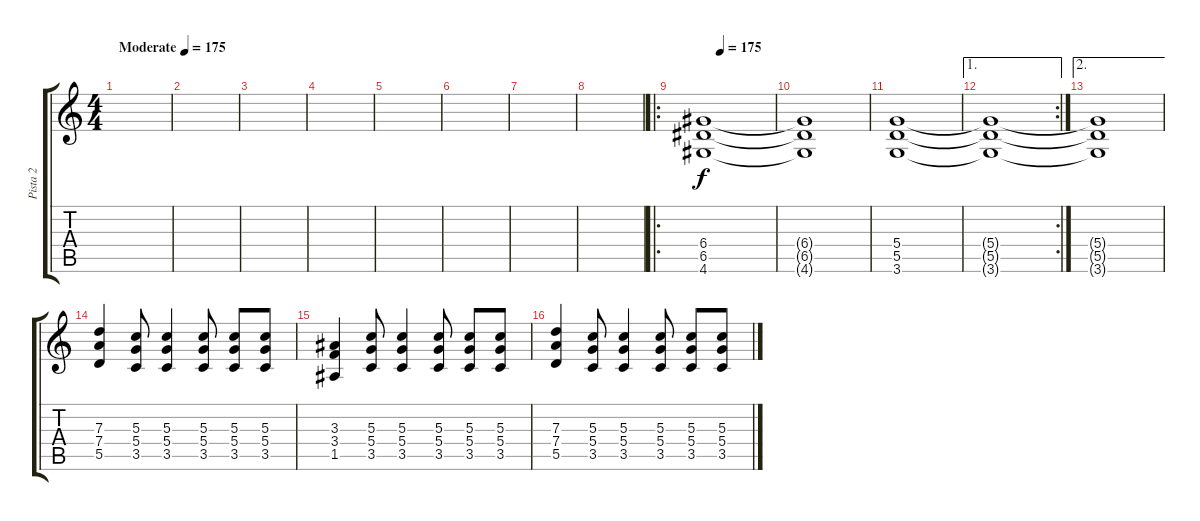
\track ("Pista 2" "Pista 2") {instrument distortionguitar}
\staff {score tabs}
\tuning (E4 B3 G3 D3 A2 E2) {hide}
\ts (4 4)
\tempo (175 "Moderate")
\tempo 168
\tempo (175 "Moderate")
\clef g2
\ks c
|
|
|
|
|
|
|
|
\ro
\tempo (175 0.25)
(6.4 6.5 4.6).1 |
(6.4{t} 6.5{t} 4.6{t}).1 |
(5.4 5.5 3.6).1 |
\ae 1
\rc 2
(5.4{t} 5.5{t} 3.6{t}).1 |
\ae 2
(5.4{t} 5.5{t} 3.6{t}).1 |
(7.3 7.4 5.5).4 (5.3 5.4 3.5).8 (5.3 5.4 3.5).4 (5.3 5.4 3.5).8 (5.3 5.4 3.5).8 (5.3 5.4 3.5).8 |
(3.3 3.4 1.5).4 (5.3 5.4 3.5).8 (5.3 5.4 3.5).4 (5.3 5.4 3.5).8 (5.3 5.4 3.5).8 (5.3 5.4 3.5).8 |
(7.3 7.4 5.5).4 (5.3 5.4 3.5).8 (5.3 5.4 3.5).4 (5.3 5.4 3.5).8 (5.3 5.4 3.5).8 (5.3 5.4 3.5).8
